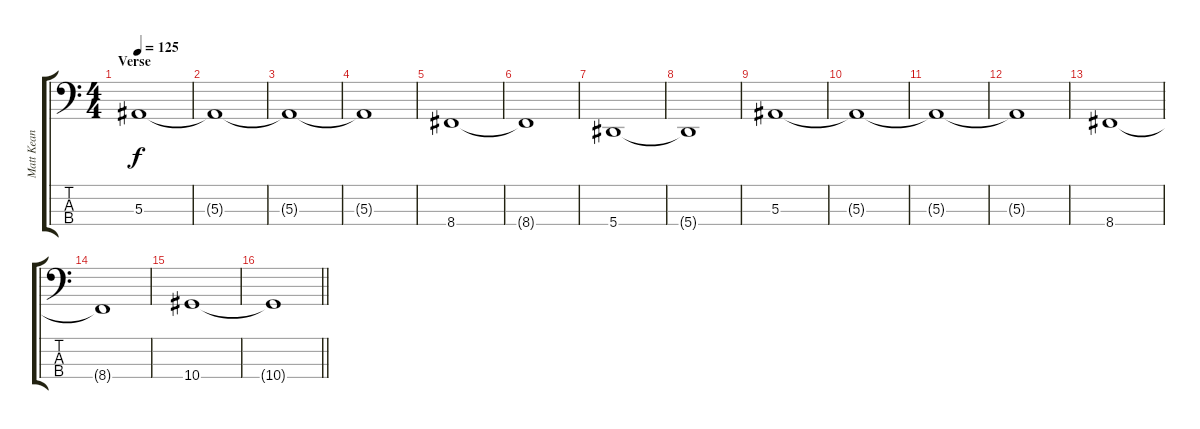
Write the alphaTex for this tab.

\track ("Matt Kean" "Matt Kean") {instrument electricbasspick}
\staff {score tabs}
\tuning (Eb2 Bb1 F1 Bb0) {hide}
\ts (4 4)
\section ("" "Verse")
\tempo 125
\clef f4
\ks c
5.3.1{dy f} |
5.3{t}.1 |
5.3{t}.1 |
5.3{t}.1 |
8.4.1 |
8.4{t}.1 |
5.4.1 |
5.4{t}.1 |
5.3.1 |
5.3{t}.1 |
5.3{t}.1 |
5.3{t}.1 |
8.4.1 |
8.4{t}.1 |
10.4.1 |
\barLineRight lightlight
10.4{t}.1
